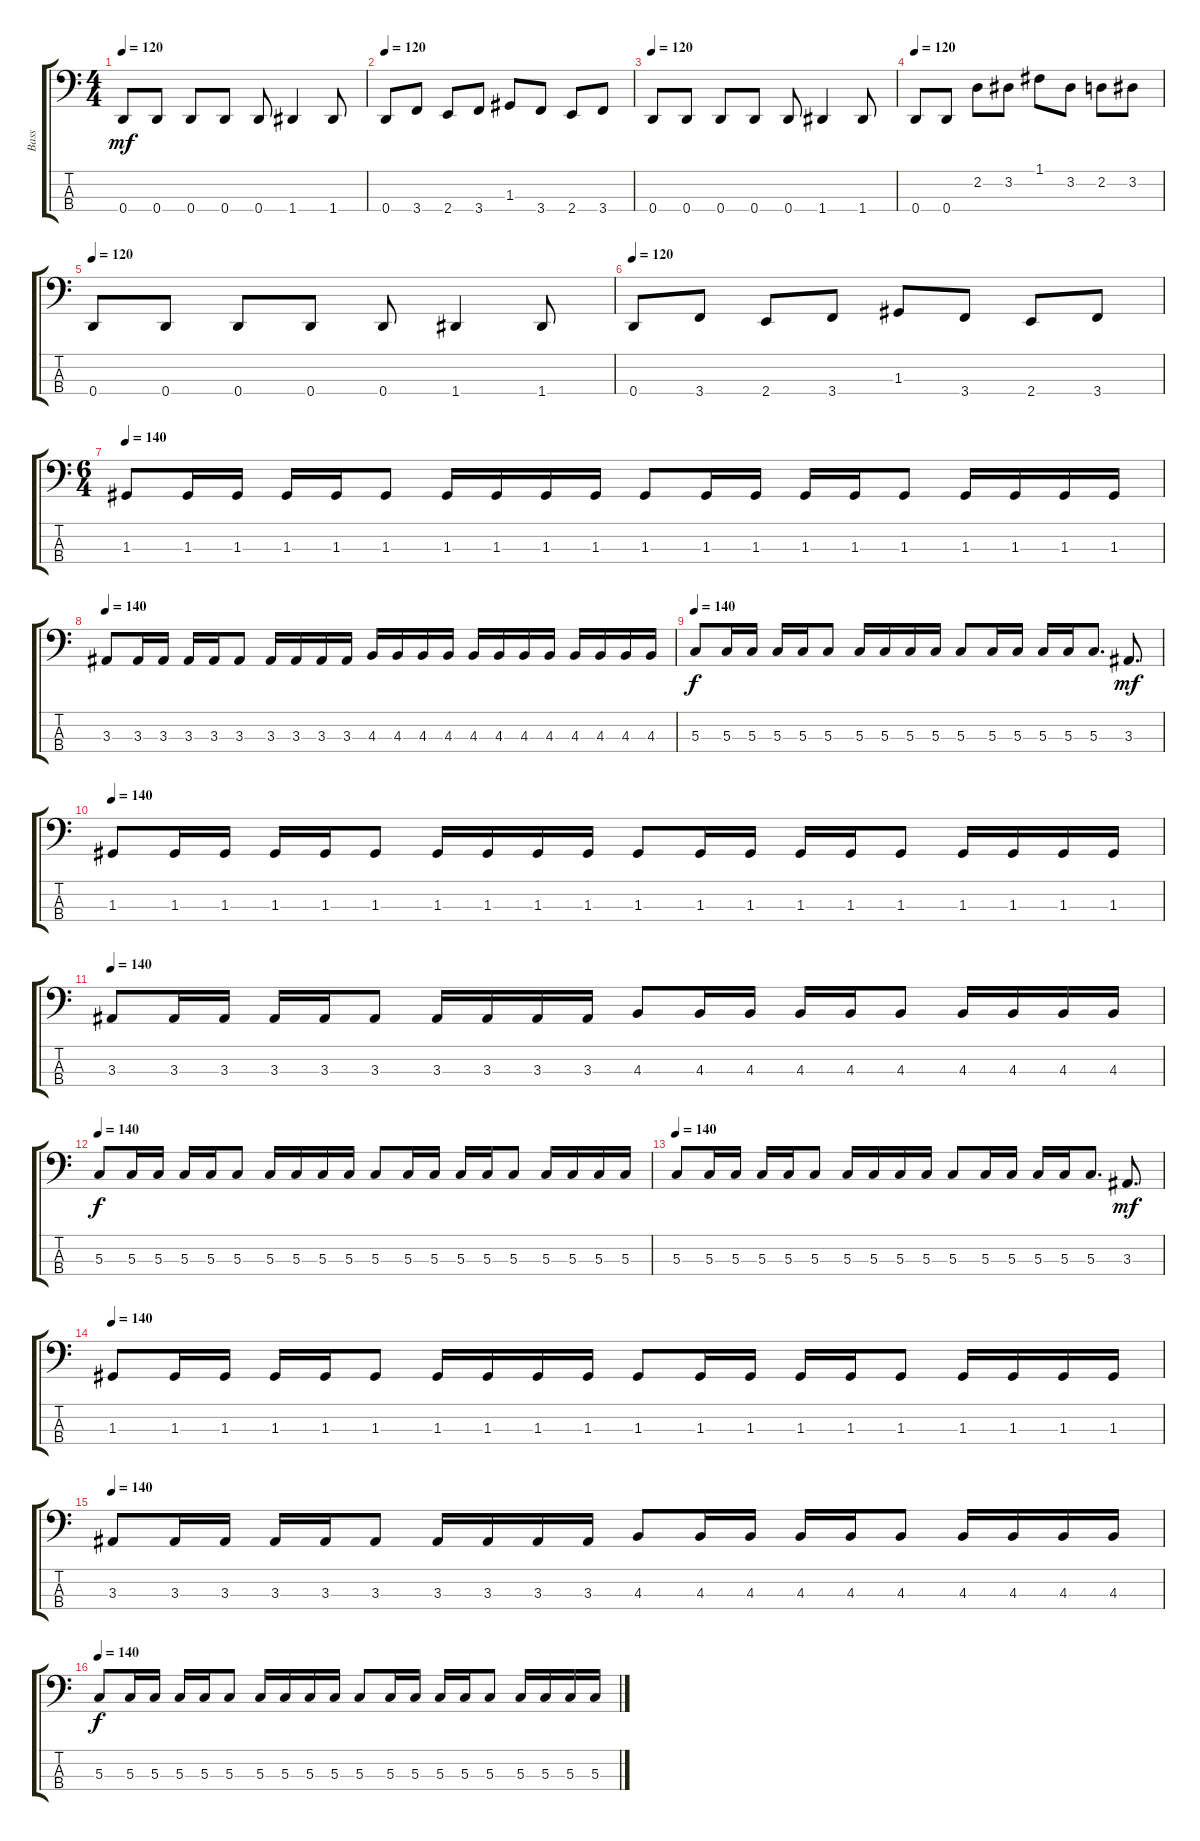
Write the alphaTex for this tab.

\track ("Bass" "Bass") {instrument electricbassfinger}
\staff {score tabs}
\tuning (F2 C2 G1 D1) {hide}
\ts (4 4)
\tempo 120
\clef f4
\ks c
0.4.8{dy mf} 0.4.8 0.4.8 0.4.8 0.4.8 1.4.4 1.4.8 |
\tempo 120
0.4.8 3.4.8 2.4.8 3.4.8 1.3.8 3.4.8 2.4.8 3.4.8 |
\tempo 120
0.4.8 0.4.8 0.4.8 0.4.8 0.4.8 1.4.4 1.4.8 |
\tempo 120
0.4.8 0.4.8 2.2.8 3.2.8 1.1.8 3.2.8 2.2.8 3.2.8 |
\tempo 120
0.4.8 0.4.8 0.4.8 0.4.8 0.4.8 1.4.4 1.4.8 |
\tempo 120
0.4.8 3.4.8 2.4.8 3.4.8 1.3.8 3.4.8 2.4.8 3.4.8 |
\ts (6 4)
\tempo 140
1.3.8 1.3.16 1.3.16 1.3.16 1.3.16 1.3.8 1.3.16 1.3.16 1.3.16 1.3.16 1.3.8 1.3.16 1.3.16 1.3.16 1.3.16 1.3.8 1.3.16 1.3.16 1.3.16 1.3.16 |
\tempo 140
3.3.8 3.3.16 3.3.16 3.3.16 3.3.16 3.3.8 3.3.16 3.3.16 3.3.16 3.3.16 4.3.16 4.3.16 4.3.16 4.3.16 4.3.16 4.3.16 4.3.16 4.3.16 4.3.16 4.3.16 4.3.16 4.3.16 |
\tempo 140
5.3.8{dy f} 5.3.16 5.3.16 5.3.16 5.3.16 5.3.8 5.3.16 5.3.16 5.3.16 5.3.16 5.3.8 5.3.16 5.3.16 5.3.16 5.3.16 5.3.8{d} 3.3.8{d dy mf} |
\tempo 140
1.3.8 1.3.16 1.3.16 1.3.16 1.3.16 1.3.8 1.3.16 1.3.16 1.3.16 1.3.16 1.3.8 1.3.16 1.3.16 1.3.16 1.3.16 1.3.8 1.3.16 1.3.16 1.3.16 1.3.16 |
\tempo 140
3.3.8 3.3.16 3.3.16 3.3.16 3.3.16 3.3.8 3.3.16 3.3.16 3.3.16 3.3.16 4.3.8 4.3.16 4.3.16 4.3.16 4.3.16 4.3.8 4.3.16 4.3.16 4.3.16 4.3.16 |
\tempo 140
5.3.8{dy f} 5.3.16 5.3.16 5.3.16 5.3.16 5.3.8 5.3.16 5.3.16 5.3.16 5.3.16 5.3.8 5.3.16 5.3.16 5.3.16 5.3.16 5.3.8 5.3.16 5.3.16 5.3.16 5.3.16 |
\tempo 140
5.3.8 5.3.16 5.3.16 5.3.16 5.3.16 5.3.8 5.3.16 5.3.16 5.3.16 5.3.16 5.3.8 5.3.16 5.3.16 5.3.16 5.3.16 5.3.8{d} 3.3.8{d dy mf} |
\tempo 140
1.3.8 1.3.16 1.3.16 1.3.16 1.3.16 1.3.8 1.3.16 1.3.16 1.3.16 1.3.16 1.3.8 1.3.16 1.3.16 1.3.16 1.3.16 1.3.8 1.3.16 1.3.16 1.3.16 1.3.16 |
\tempo 140
3.3.8 3.3.16 3.3.16 3.3.16 3.3.16 3.3.8 3.3.16 3.3.16 3.3.16 3.3.16 4.3.8 4.3.16 4.3.16 4.3.16 4.3.16 4.3.8 4.3.16 4.3.16 4.3.16 4.3.16 |
\tempo 140
5.3.8{dy f} 5.3.16 5.3.16 5.3.16 5.3.16 5.3.8 5.3.16 5.3.16 5.3.16 5.3.16 5.3.8 5.3.16 5.3.16 5.3.16 5.3.16 5.3.8 5.3.16 5.3.16 5.3.16 5.3.16
